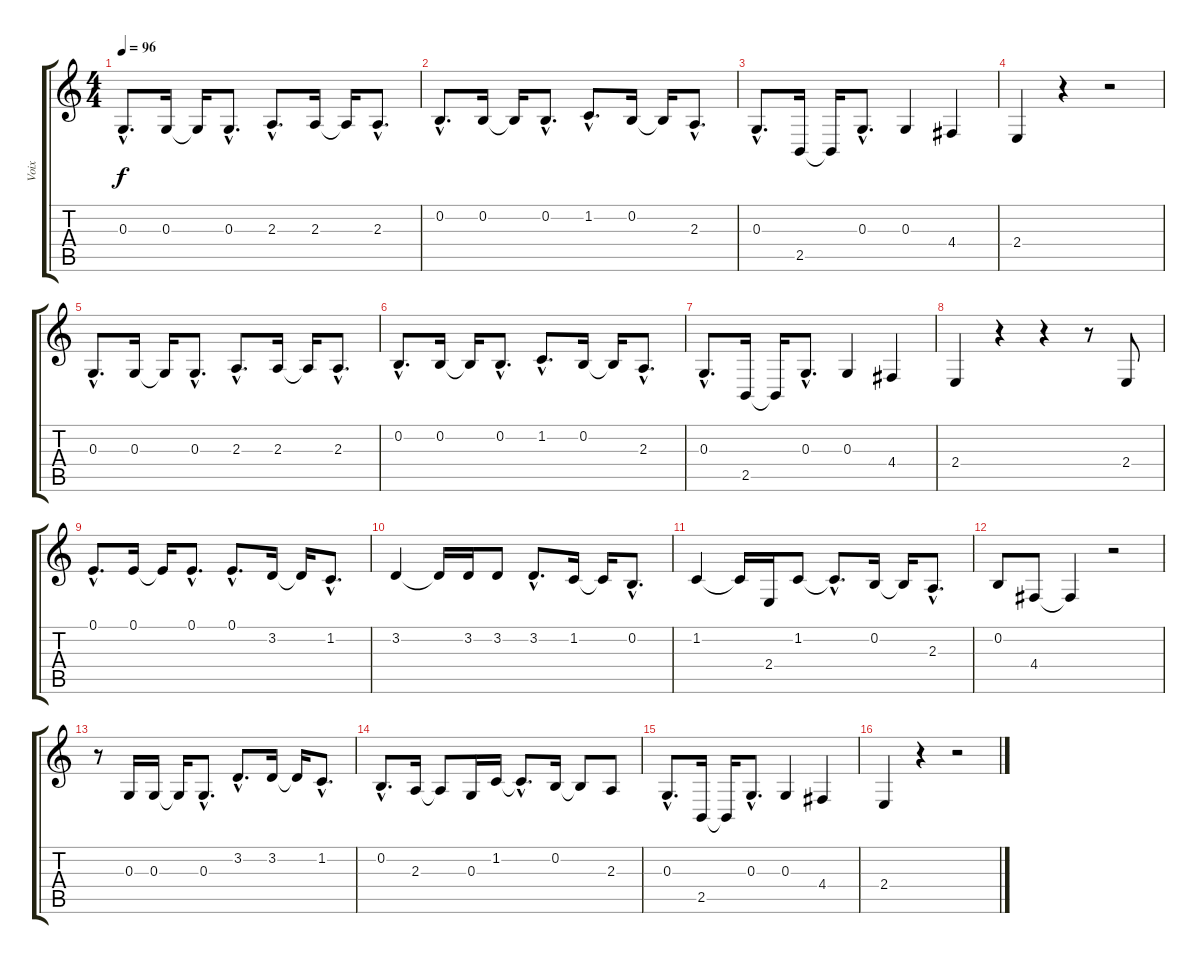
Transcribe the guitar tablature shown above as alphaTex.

\track ("Voix" "Voix") {instrument altosax}
\staff {score tabs}
\tuning (E4 B3 G3 D3 A2 E2) {hide}
\ts (4 4)
\tempo 96
\clef g2
\ks c
0.3{hac}.8{d dy f instrument altosax} 0.3.16 0.3{t}.16 0.3{hac}.8{d} 2.3{hac}.8{d} 2.3.16 2.3{t}.16 2.3{hac}.8{d} |
0.2{hac}.8{d} 0.2.16 0.2{t}.16 0.2{hac}.8{d} 1.2{hac}.8{d} 0.2.16 0.2{t}.16 2.3{hac}.8{d} |
0.3{hac}.8{d} 2.5.16 2.5{t}.16 0.3{hac}.8{d} 0.3.4 4.4.4 |
2.4.4 r.4 r.2 |
0.3{hac}.8{d} 0.3.16 0.3{t}.16 0.3{hac}.8{d} 2.3{hac}.8{d} 2.3.16 2.3{t}.16 2.3{hac}.8{d} |
0.2{hac}.8{d} 0.2.16 0.2{t}.16 0.2{hac}.8{d} 1.2{hac}.8{d} 0.2.16 0.2{t}.16 2.3{hac}.8{d} |
0.3{hac}.8{d} 2.5.16 2.5{t}.16 0.3{hac}.8{d} 0.3.4 4.4.4 |
2.4.4 r.4 r.4 r.8 2.4.8 |
0.1{hac}.8{d} 0.1.16 0.1{t}.16 0.1{hac}.8{d} 0.1{hac}.8{d} 3.2.16 3.2{t}.16 1.2{hac}.8{d} |
3.2.4 3.2{t}.16 3.2.16 3.2.8 3.2{hac}.8{d} 1.2.16 1.2{t}.16 0.2{hac}.8{d} |
1.2.4 1.2{t}.16 2.4.16 1.2.8 1.2{hac t}.8{d} 0.2.16 0.2{t}.16 2.3{hac}.8{d} |
0.2.8 4.4.8 4.4{t}.4 r.2 |
r.8 0.3.16 0.3.16 0.3{t}.16 0.3{hac}.8{d} 3.2{hac}.8{d} 3.2.16 3.2{t}.16 1.2{hac}.8{d} |
0.2{hac}.8{d} 2.3.16 2.3{t}.8 0.3.16 1.2.16 1.2{hac t}.8{d} 0.2.16 0.2{t}.8 2.3.8 |
0.3{hac}.8{d} 2.5.16 2.5{t}.16 0.3{hac}.8{d} 0.3.4 4.4.4 |
2.4.4 r.4 r.2
